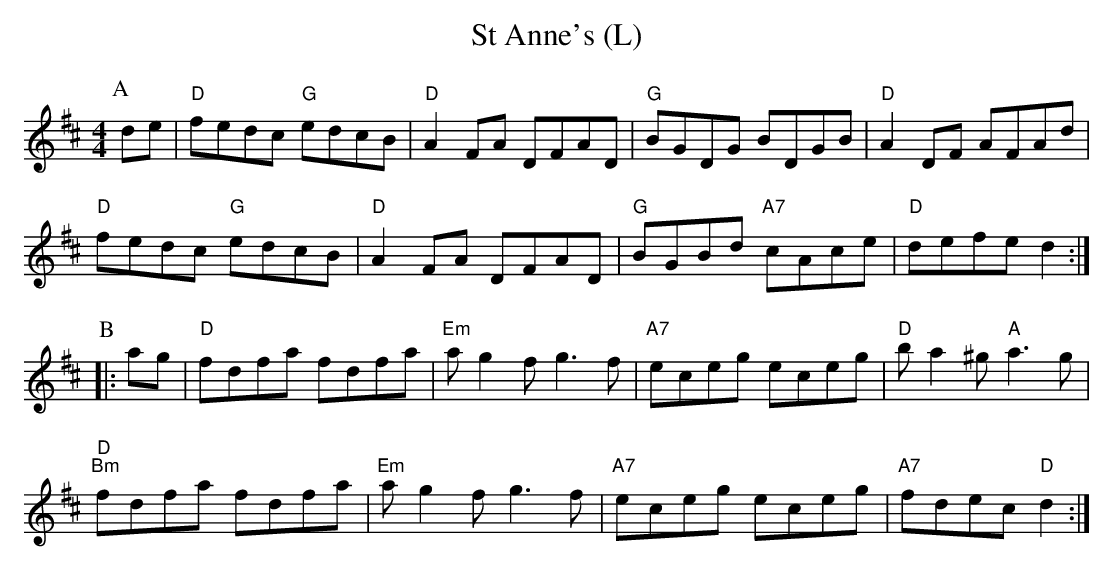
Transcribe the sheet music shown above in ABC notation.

X:1
T:St Anne's (L)
M:4/4
L:1/4
K:D
P:A
d/2e/2|"D"f/2e/2d/2c/2 "G"e/2d/2c/2B/2|"D"AF/2A/2 D/2F/2A/2D/2|\
"G"B/2G/2D/2G/2 B/2D/2G/2B/2|"D"AD/2F/2 A/2F/2A/2d/2|
"D"f/2e/2d/2c/2 "G"e/2d/2c/2B/2|"D"AF/2A/2 D/2F/2A/2D/2|\
"G"B/2G/2B/2d/2 "A7"c/2A/2c/2e/2|"D"d/2e/2f/2e/2 d:|
P:B
|:a/2g/2|"D"f/2d/2f/2a/2 f/2d/2f/2a/2|"Em"a/2gf/2 g3/2f/2|\
"A7"e/2c/2e/2g/2 e/2c/2e/2g/2|"D"b/2a^g/2 "A"a3/2g/2|
"D""Bm"f/2d/2f/2a/2 f/2d/2f/2a/2|"Em"a/2gf/2 g3/2f/2|\
"A7"e/2c/2e/2g/2 e/2c/2e/2g/2|"A7"f/2d/2e/2c/2 "D"d:|
